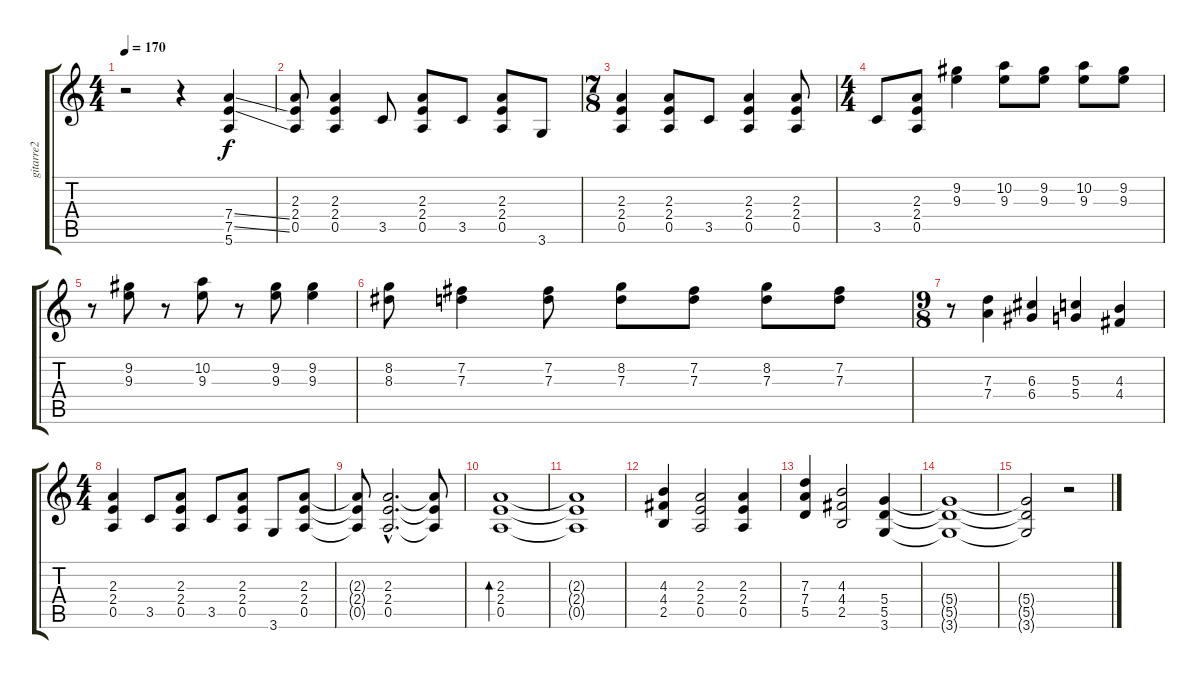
\track ("gitarre2" "gitarre2") {instrument overdrivenguitar}
\staff {score tabs}
\tuning (E4 B3 G3 D3 A2 E2) {hide}
\ts (4 4)
\tempo 170
\clef g2
\ks c
r.2{dy f instrument overdrivenguitar} r.4 (7.4{ss} 7.5{ss} 5.6).4 |
(2.3 2.4 0.5).8 (2.3 2.4 0.5).4 3.5.8 (2.3 2.4 0.5).8 3.5.8 (2.3 2.4 0.5).8 3.6.8 |
\ts (7 8)
(2.3 2.4 0.5).4 (2.3 2.4 0.5).8 3.5.8 (2.3 2.4 0.5).4 (2.3 2.4 0.5).8 |
\ts (4 4)
3.5.8 (2.3 2.4 0.5).8 (9.2 9.3).4 (10.2 9.3).8 (9.2 9.3).8 (10.2 9.3).8 (9.2 9.3).8 |
r.8 (9.2 9.3).8 r.8 (10.2 9.3).8 r.8 (9.2 9.3).8 (9.2 9.3).4 |
(8.2 8.3).8 (7.2 7.3).4 (7.2 7.3).8 (8.2 7.3).8 (7.2 7.3).8 (8.2 7.3).8 (7.2 7.3).8 |
\ts (9 8)
r.8 (7.3 7.4).4 (6.3 6.4).4 (5.3 5.4).4 (4.3 4.4).4 |
\ts (4 4)
(2.3 2.4 0.5).4 3.5.8 (2.3 2.4 0.5).8 3.5.8 (2.3 2.4 0.5).8 3.6.8 (2.3 2.4 0.5).8 |
(2.3{t} 2.4{t} 0.5{t}).8 (2.3{hac} 2.4{hac} 0.5{hac}).2{d} (2.3{t} 2.4{t} 0.5{t}).8 |
(2.3 2.4 0.5).1{bd 480} |
(2.3{t} 2.4{t} 0.5{t}).1 |
(4.3 4.4 2.5).4 (2.3 2.4 0.5).2 (2.3 2.4 0.5).4 |
(7.3 7.4 5.5).4 (4.3 4.4 2.5).2 (5.4 5.5 3.6).4 |
(5.4{t} 5.5{t} 3.6{t}).1 |
(5.4{t} 5.5{t} 3.6{t}).2 r.2
